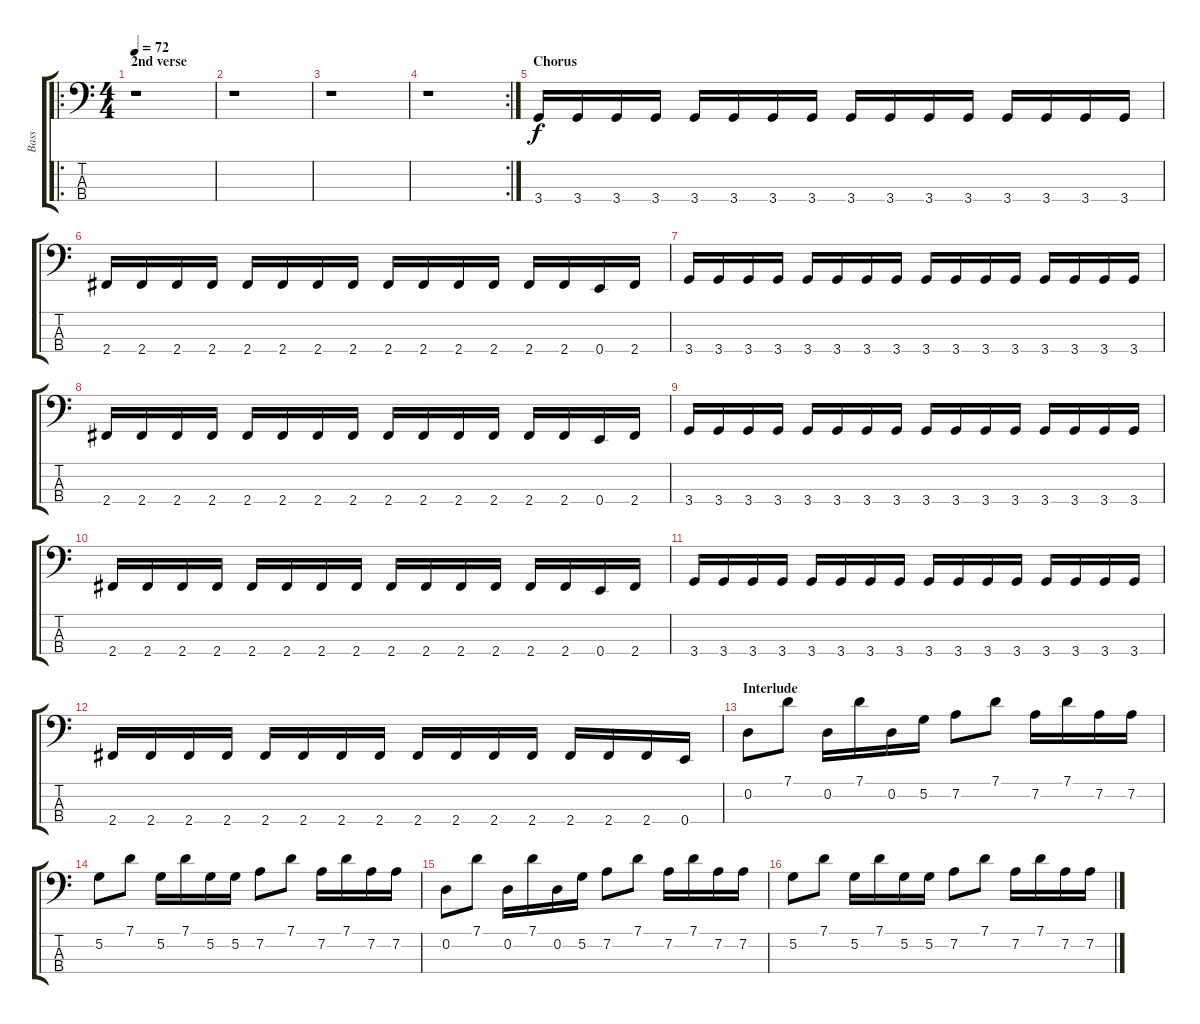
\track ("Bass" "Bass") {instrument electricbassfinger}
\staff {score tabs}
\tuning (G2 D2 A1 E1) {hide}
\ro
\ts (4 4)
\section ("" "2nd verse")
\tempo 72
\clef f4
\ks c
r.1{dy f} |
r.1 |
r.1 |
\rc 2
r.1 |
\section ("" "Chorus")
3.4.16{volume 13} 3.4.16 3.4.16 3.4.16 3.4.16 3.4.16 3.4.16 3.4.16 3.4.16 3.4.16 3.4.16 3.4.16 3.4.16 3.4.16 3.4.16 3.4.16 |
2.4.16 2.4.16 2.4.16 2.4.16 2.4.16 2.4.16 2.4.16 2.4.16 2.4.16 2.4.16 2.4.16 2.4.16 2.4.16 2.4.16 0.4.16 2.4.16 |
3.4.16 3.4.16 3.4.16 3.4.16 3.4.16 3.4.16 3.4.16 3.4.16 3.4.16 3.4.16 3.4.16 3.4.16 3.4.16 3.4.16 3.4.16 3.4.16 |
2.4.16 2.4.16 2.4.16 2.4.16 2.4.16 2.4.16 2.4.16 2.4.16 2.4.16 2.4.16 2.4.16 2.4.16 2.4.16 2.4.16 0.4.16 2.4.16 |
3.4.16 3.4.16 3.4.16 3.4.16 3.4.16 3.4.16 3.4.16 3.4.16 3.4.16 3.4.16 3.4.16 3.4.16 3.4.16 3.4.16 3.4.16 3.4.16 |
2.4.16 2.4.16 2.4.16 2.4.16 2.4.16 2.4.16 2.4.16 2.4.16 2.4.16 2.4.16 2.4.16 2.4.16 2.4.16 2.4.16 0.4.16 2.4.16 |
3.4.16 3.4.16 3.4.16 3.4.16 3.4.16 3.4.16 3.4.16 3.4.16 3.4.16 3.4.16 3.4.16 3.4.16 3.4.16 3.4.16 3.4.16 3.4.16 |
2.4.16 2.4.16 2.4.16 2.4.16 2.4.16 2.4.16 2.4.16 2.4.16 2.4.16 2.4.16 2.4.16 2.4.16 2.4.16 2.4.16 2.4.16 0.4.16 |
\section ("" "Interlude")
0.2.8 7.1.8 0.2.16 7.1.16 0.2.16 5.2.16 7.2.8 7.1.8 7.2.16 7.1.16 7.2.16 7.2.16 |
5.2.8 7.1.8 5.2.16 7.1.16 5.2.16 5.2.16 7.2.8 7.1.8 7.2.16 7.1.16 7.2.16 7.2.16 |
0.2.8 7.1.8 0.2.16 7.1.16 0.2.16 5.2.16 7.2.8 7.1.8 7.2.16 7.1.16 7.2.16 7.2.16 |
5.2.8 7.1.8 5.2.16 7.1.16 5.2.16 5.2.16 7.2.8 7.1.8 7.2.16 7.1.16 7.2.16 7.2.16
